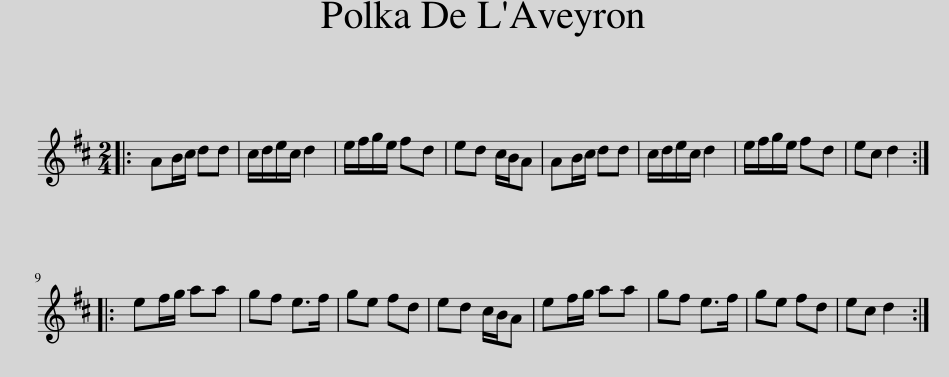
X:1
L:1/8
M:2/4
I:linebreak $
K:D
V:1 treble
V:1
|: AB/c/ dd | c/d/e/c/ d2 | e/f/g/e/ fd | ed c/B/A | AB/c/ dd | %5
 c/d/e/c/ d2 | e/f/g/e/ fd | ec d2 ::$ ef/g/ aa | gf e>f | %10
 ge fd | ed c/B/A | ef/g/ aa | gf e>f | ge fd | %15
 ec d2 :| %16
